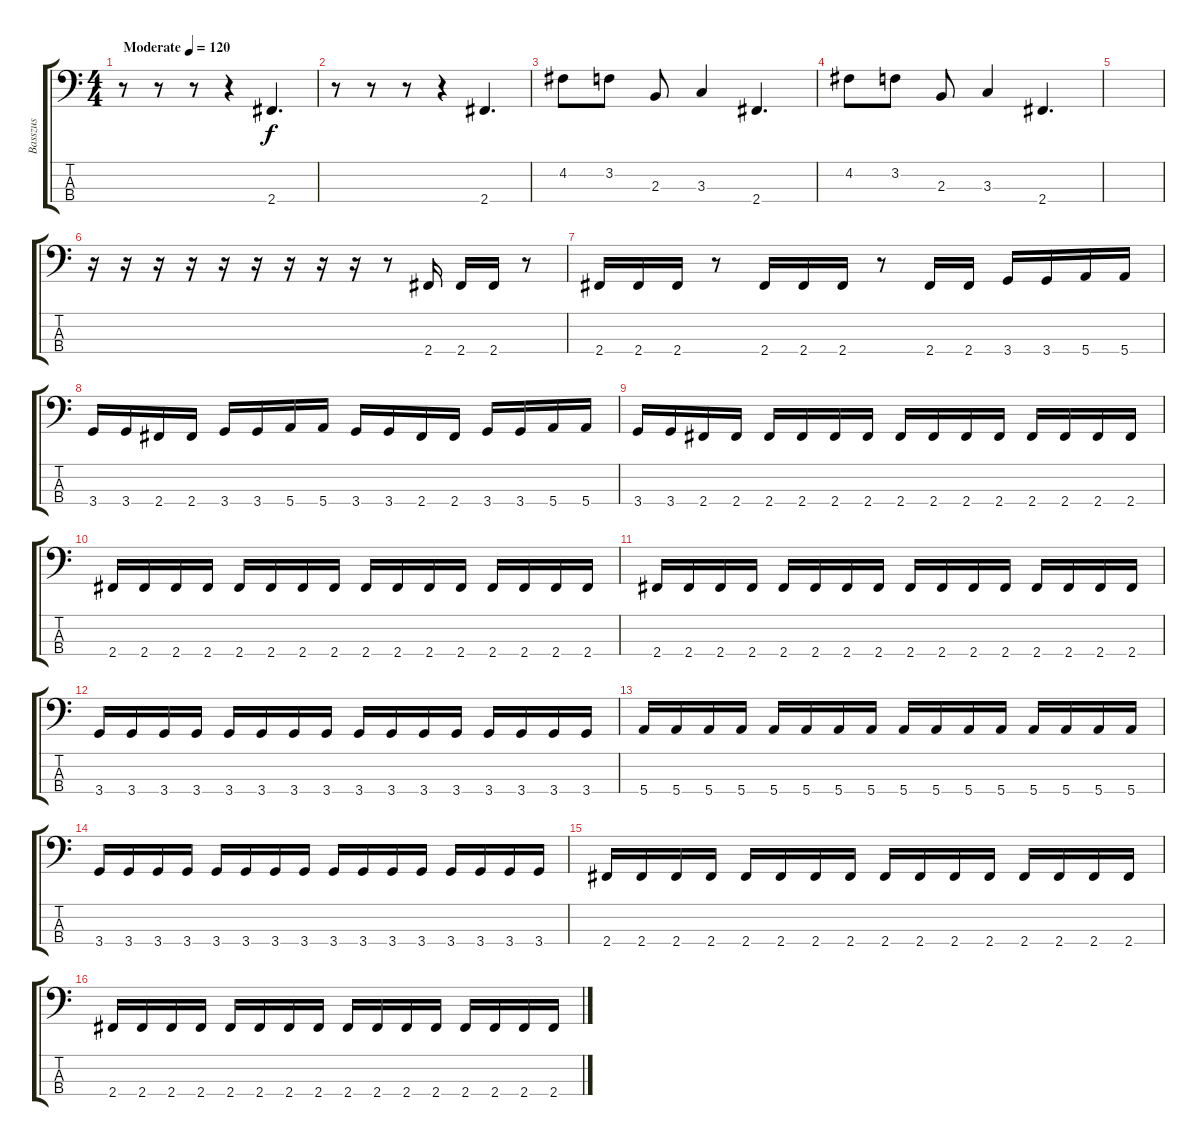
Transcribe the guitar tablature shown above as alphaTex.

\track ("Basszus" "Basszus") {instrument electricbassfinger}
\staff {score tabs}
\tuning (G2 D2 A1 E1) {hide}
\ts (4 4)
\tempo (120 "Moderate")
\clef f4
\ks c
r.8{dy f instrument electricbassfinger} r.8 r.8 r.4 2.4.4{d} |
r.8 r.8 r.8 r.4 2.4.4{d} |
4.2.8 3.2.8 2.3.8 3.3.4 2.4.4{d} |
4.2.8 3.2.8 2.3.8 3.3.4 2.4.4{d} |
|
r.16 r.16 r.16 r.16 r.16 r.16 r.16 r.16 r.16 r.8 2.4.16 2.4.16 2.4.16 r.8 |
2.4.16 2.4.16 2.4.16 r.8 2.4.16 2.4.16 2.4.16 r.8 2.4.16 2.4.16 3.4.16 3.4.16 5.4.16 5.4.16 |
3.4.16 3.4.16 2.4.16 2.4.16 3.4.16 3.4.16 5.4.16 5.4.16 3.4.16 3.4.16 2.4.16 2.4.16 3.4.16 3.4.16 5.4.16 5.4.16 |
3.4.16 3.4.16 2.4.16 2.4.16 2.4.16 2.4.16 2.4.16 2.4.16 2.4.16 2.4.16 2.4.16 2.4.16 2.4.16 2.4.16 2.4.16 2.4.16 |
2.4.16 2.4.16 2.4.16 2.4.16 2.4.16 2.4.16 2.4.16 2.4.16 2.4.16 2.4.16 2.4.16 2.4.16 2.4.16 2.4.16 2.4.16 2.4.16 |
2.4.16 2.4.16 2.4.16 2.4.16 2.4.16 2.4.16 2.4.16 2.4.16 2.4.16 2.4.16 2.4.16 2.4.16 2.4.16 2.4.16 2.4.16 2.4.16 |
3.4.16 3.4.16 3.4.16 3.4.16 3.4.16 3.4.16 3.4.16 3.4.16 3.4.16 3.4.16 3.4.16 3.4.16 3.4.16 3.4.16 3.4.16 3.4.16 |
5.4.16 5.4.16 5.4.16 5.4.16 5.4.16 5.4.16 5.4.16 5.4.16 5.4.16 5.4.16 5.4.16 5.4.16 5.4.16 5.4.16 5.4.16 5.4.16 |
3.4.16 3.4.16 3.4.16 3.4.16 3.4.16 3.4.16 3.4.16 3.4.16 3.4.16 3.4.16 3.4.16 3.4.16 3.4.16 3.4.16 3.4.16 3.4.16 |
2.4.16 2.4.16 2.4.16 2.4.16 2.4.16 2.4.16 2.4.16 2.4.16 2.4.16 2.4.16 2.4.16 2.4.16 2.4.16 2.4.16 2.4.16 2.4.16 |
2.4.16 2.4.16 2.4.16 2.4.16 2.4.16 2.4.16 2.4.16 2.4.16 2.4.16 2.4.16 2.4.16 2.4.16 2.4.16 2.4.16 2.4.16 2.4.16
